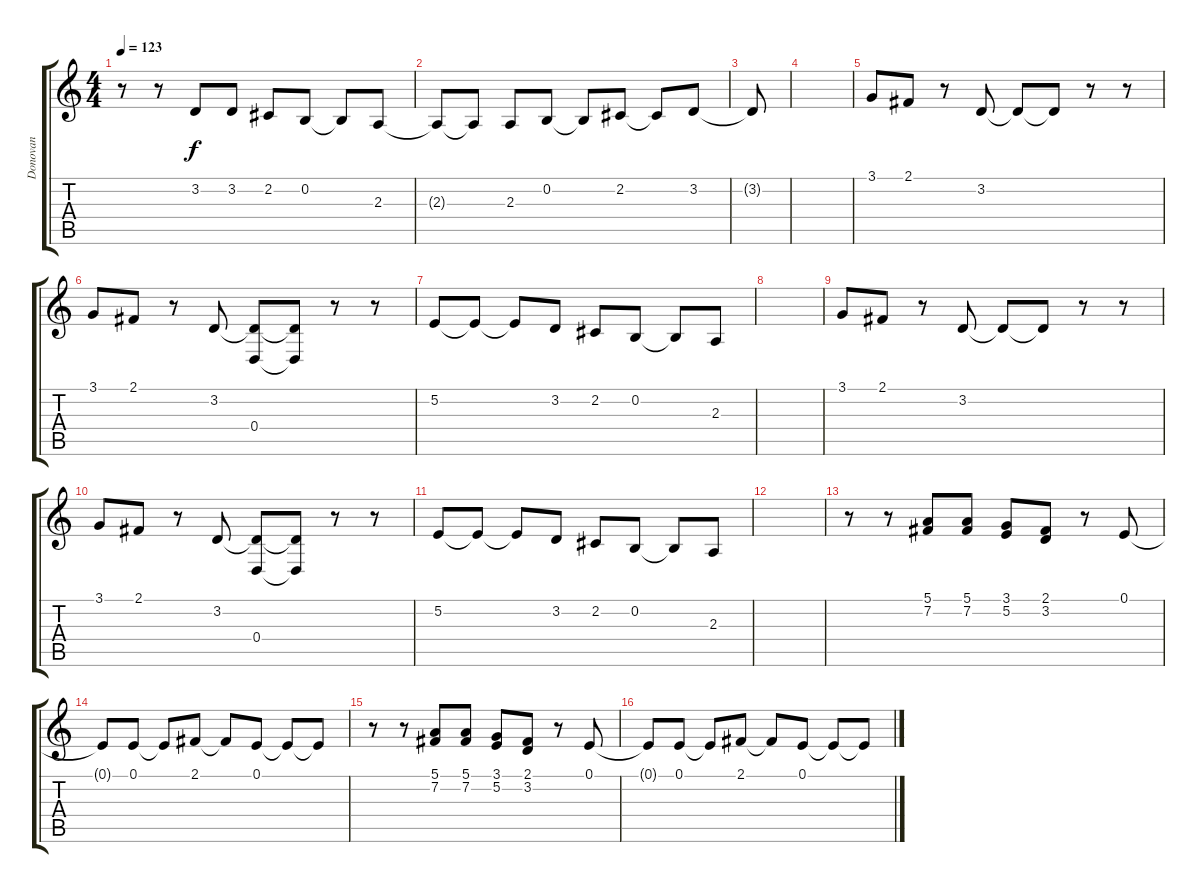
\track ("Donovan" "Donovan") {instrument voiceoohs}
\staff {score tabs}
\tuning (E4 B3 G3 D3 A2 E2) {hide}
\ts (4 4)
\tempo 123
\clef g2
\ks c
r.8{dy f} r.8 3.2.8 3.2.8 2.2.8 0.2.8 0.2{t}.8 2.3.8 |
2.3{t}.8 2.3{t}.8 2.3.8 0.2.8 0.2{t}.8 2.2.8 2.2{t}.8 3.2.8 |
3.2{t}.8 |
|
3.1.8 2.1.8 r.8 3.2.8 3.2{t}.8 3.2{t}.8 r.8 r.8 |
3.1.8 2.1.8 r.8 3.2.8 (3.2{t} 0.4).8 (3.2{t} 0.4{t}).8 r.8 r.8 |
5.2.8 5.2{t}.8 5.2{t}.8 3.2.8 2.2.8 0.2.8 0.2{t}.8 2.3.8 |
|
3.1.8 2.1.8 r.8 3.2.8 3.2{t}.8 3.2{t}.8 r.8 r.8 |
3.1.8 2.1.8 r.8 3.2.8 (3.2{t} 0.4).8 (3.2{t} 0.4{t}).8 r.8 r.8 |
5.2.8 5.2{t}.8 5.2{t}.8 3.2.8 2.2.8 0.2.8 0.2{t}.8 2.3.8 |
|
r.8 r.8 (5.1 7.2).8 (5.1 7.2).8 (3.1 5.2).8 (2.1 3.2).8 r.8 0.1.8 |
0.1{t}.8 0.1.8 0.1{t}.8 2.1.8 2.1{t}.8 0.1.8 0.1{t}.8 0.1{t}.8 |
r.8 r.8 (5.1 7.2).8 (5.1 7.2).8 (3.1 5.2).8 (2.1 3.2).8 r.8 0.1.8 |
0.1{t}.8 0.1.8 0.1{t}.8 2.1.8 2.1{t}.8 0.1.8 0.1{t}.8 0.1{t}.8
